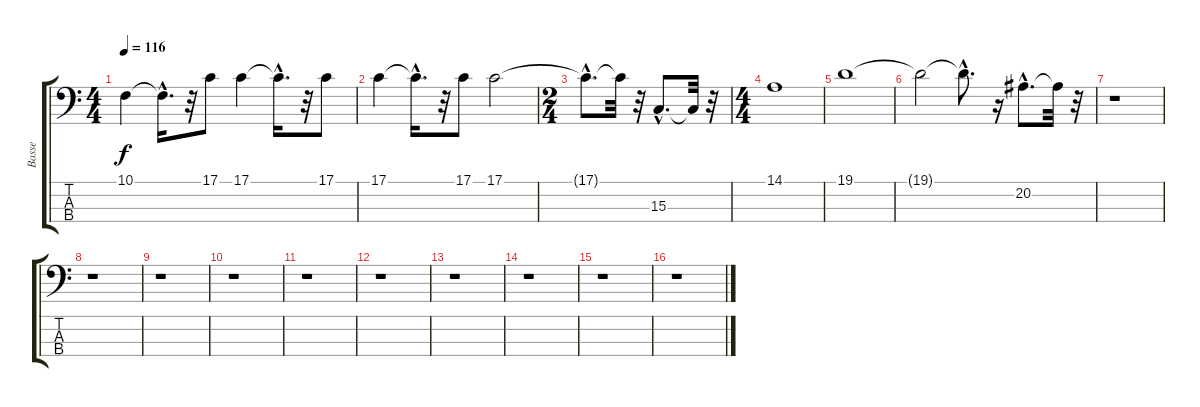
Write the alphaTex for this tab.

\track ("Basse" "Basse") {instrument electricbassfinger}
\staff {score tabs}
\tuning (G1 D1 A0 E0) {hide}
\ts (4 4)
\tempo 116
\clef f4
\ks c
10.1.4{dy f} 10.1{hac t}.16{d} r.32 17.1.8 17.1.4 17.1{hac t}.16{d} r.32 17.1.8 |
17.1.4 17.1{hac t}.16{d} r.32 17.1.8 17.1.2 |
\ts (2 4)
17.1{hac t}.8{d} 17.1{t}.32 r.32 15.3{hac}.8{d} 15.3{t}.32 r.32 |
\ts (4 4)
14.1.1 |
19.1.1 |
19.1{t}.2 19.1{hac t}.8{d} r.16 20.2{hac}.8{d} 20.2{t}.32 r.32 |
r.1 |
r.1 |
r.1 |
r.1 |
r.1 |
r.1 |
r.1 |
r.1 |
r.1 |
r.1
